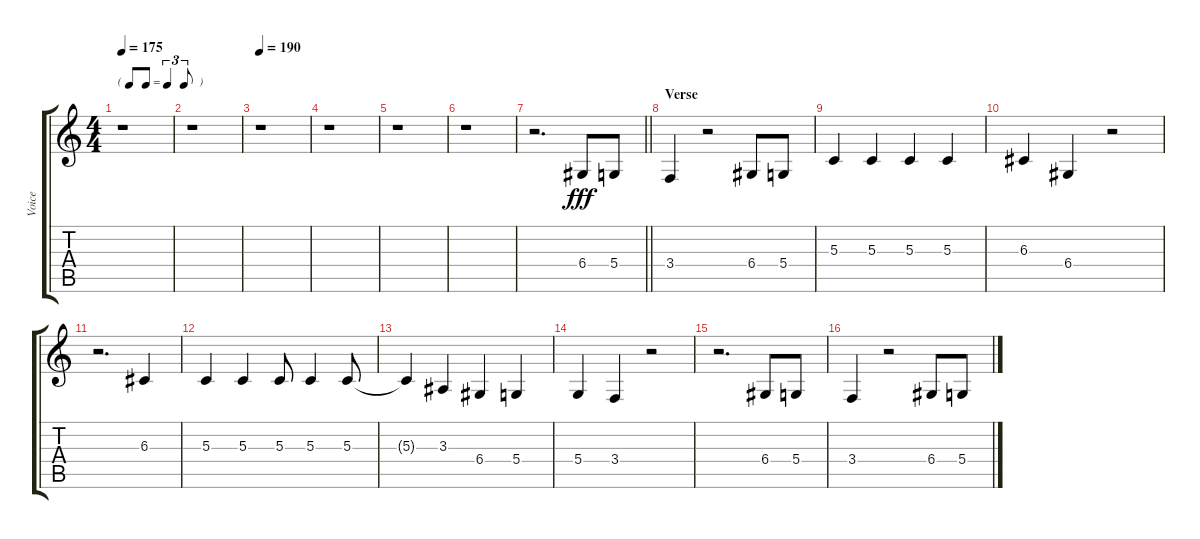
\track ("Voice" "Voice") {instrument lead6voice}
\staff {score tabs}
\tuning (E4 B3 G3 D3 A2 E2) {hide}
\ts (4 4)
\tf triplet8th
\tempo 175
\clef g2
\ks c
r.1{dy fff} |
r.1 |
\tempo 190
r.1 |
r.1 |
r.1 |
r.1 |
\barLineRight lightlight
r.2{d} 6.4.8 5.4.8 |
\section ("" "Verse")
3.4.4 r.2 6.4.8 5.4.8 |
5.3.4 5.3.4 5.3.4 5.3.4 |
6.3.4 6.4.4 r.2 |
r.2{d} 6.3.4 |
5.3.4 5.3.4 5.3.8 5.3.4 5.3.8 |
5.3{t}.4 3.3.4 6.4.4 5.4.4 |
5.4.4 3.4.4 r.2 |
r.2{d} 6.4.8 5.4.8 |
3.4.4 r.2 6.4.8 5.4.8
